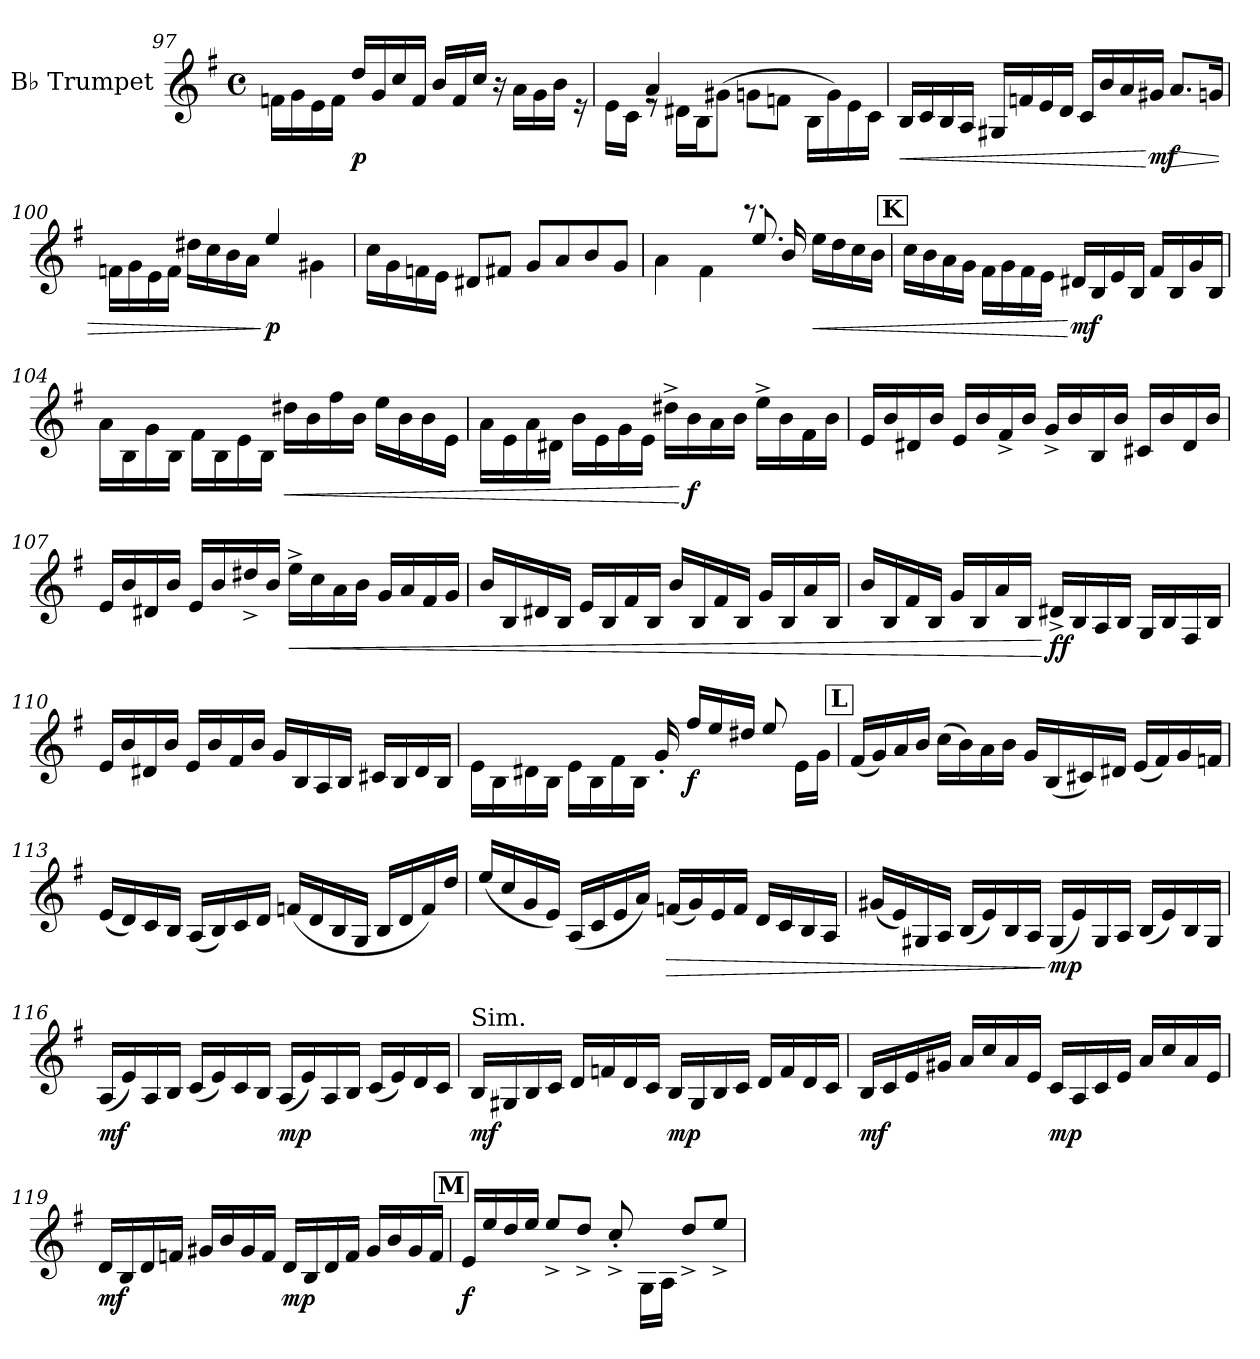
**kern	**dynam
*part1	*part1
*staff1	*staff1
*I"B♭ Trumpet	*
*I'B♭ Tpt.	*
*clefG2	*
*ITrd1c2	*
*k[b-]	*
*M4/4	*
*met(c)	*
=97	=97
16e-X\LL	.
16f\	.
16d\	.
16e-\JJ	.
!	!LO:DY:b
16cc/LL	p
16f/	.
16b-/	.
16e-/JJ	.
16a/LL	.
16e-/	.
16b-/JJ	.
16r	.
16g\LL	.
16f\	.
16a\JJ	.
16re	.
=98	=98
*^	*
16d\LL	8ryy	.
16B-\JJ	.	.
8re	4g'/	.
16c#X\LL	.	.
16A\J	.	.
(>8f#X\J	2ryy	.
8fn\L	.	.
8e-X\J	.	.
16A\LL	.	.
16f\)	.	.
16d\	8ryy	.
16B-\JJ	.	.
*v	*v	*
!!LO:LB:g=z
=99	=99
!	!LO:HP:b
16A/LL	<
16B-/	.
16A/	.
16G/JJ	.
16F#X/LL	.
16e-X/	.
16d/	.
16c/JJ	.
16B-/LL	.
16a/	.
16g/	.
!	!LO:DY:n=1:b
16f#X/JJ	[ mf
!	!LO:HP:b
8.g/L	>
16fn/Jk	.
=100	=100
*^	*
16e-X\LL	2ryy	.
16f\	.	.
16d\	.	.
16e-\JJ	.	.
16cc#X\LL	.	.
16b-\	.	.
16a\	.	.
16g\JJ	.	.
!	!	!LO:DY:n=1:b
4ryy	4dd/	] p
4f#X\	4ryy	.
*v	*v	*
=101	=101
16b-\LL	.
16f\	.
16e-X\	.
16d\JJ	.
8c#X/L	.
8en/J	.
8f/L	.
8g/	.
8a/	.
8f/J	.
=102	=102
*^	*
4g\	2ryy	.
4e\	.	.
8.r	8.dd/	.
16a/	4ryy	.
!	!	!LO:HP:b
16dd\LL	.	<
16cc\	.	.
16b-\	.	.
16a\JJ	16ryy	.
*v	*v	*
!!LO:LB:g=z
!!LO:REH:place=s1:a:B:fs=14:t=K
=103	=103
16b-\LL	.
16a\	.
16g\	.
16f\JJ	.
16e\LL	.
16f\	.
16e\	.
16d\JJ	.
!	!LO:DY:n=1:b
16c#X/LL	[ mf
16A/	.
16d/	.
16A/JJ	.
16e/LL	.
16A/	.
16f/	.
16A/JJ	.
=104	=104
16g\LL	.
16A\	.
16f\	.
16A\JJ	.
16e\LL	.
16A\	.
16d\	.
16A\JJ	.
!	!LO:HP:b
16cc#X\LL	<
16a\	.
16ee\	.
16a\JJ	.
16dd\LL	.
16a\	.
16a\	.
16d\JJ	.
=105	=105
16g\LL	.
16d\	.
16g\	.
16c#X\JJ	.
16a\LL	.
16d\	.
16f\	.
16d\JJ	.
16cc#X^\LL	.
!	!LO:DY:n=1:b
16a\	[ f
16g\	.
16a\JJ	.
16dd^\LL	.
16a\	.
16e\	.
16a\JJ	.
!!LO:LB:g=z
=106	=106
16d/LL	.
16a/	.
16c#X/	.
16a/JJ	.
16d/LL	.
16a/	.
16e^/	.
16a/JJ	.
16f^/LL	.
16a/	.
16A/	.
16a/JJ	.
16Bn/LL	.
16a/	.
16c#/	.
16a/JJ	.
=107	=107
16d/LL	.
16a/	.
16c#X/	.
16a/JJ	.
16d/LL	.
16a/	.
16cc#X^/	.
16a/JJ	.
!	!LO:HP:b
16dd^\LL	<
16b-\	.
16g\	.
16a\JJ	.
16f/LL	.
16g/	.
16e/	.
16f/JJ	.
=108	=108
16a/LL	.
16A/	.
16c#X/	.
16A/JJ	.
16d/LL	.
16A/	.
16e/	.
16A/JJ	.
16a/LL	.
16A/	.
16e/	.
16A/JJ	.
16f/LL	.
16A/	.
16g/	.
16A/JJ	.
!!LO:LB:g=z
=109	=109
16a/LL	.
16A/	.
16e/	.
16A/JJ	.
16f/LL	.
16A/	.
16g/	.
16A/JJ	.
*MM25	*
!	!LO:DY:n=1:b
16c#X^/LL	[ ff
*MM73	*
16A/	.
16G/	.
16A/JJ	.
16F/LL	.
16A/	.
16E/	.
16A/JJ	.
=110	=110
16d/LL	.
16a/	.
16c#X/	.
16a/JJ	.
16d/LL	.
16a/	.
16e/	.
16a/JJ	.
16f/LL	.
16A/	.
16G/	.
16A/JJ	.
16Bn/LL	.
16A/	.
16c#/	.
16A/JJ	.
=111	=111
*^	*
16d\LL	16ryy	.
*v	*v	*
16A\	.
16c#X\	.
16A\JJ	.
16d\LL	.
16A\	.
16e\	.
16A\JJ	.
16f'/	.
*^	*
!	!	!LO:DY:b
16ryy	16ee/LL	f
16ryy	16dd/	.
16ryy	16cc#X/JJ	.
8ryy	8dd/	.
16d\LL	8ryy	.
16f\JJ	.	.
*v	*v	*
!!LO:PB:g=z
!!LO:REH:place=s1:a:B:fs=14:t=L
=112	=112
(16e/LL	.
16f/)	.
16g/	.
16a/JJ	.
(16b-\LL	.
16a\)	.
16g\	.
16a\JJ	.
16f/LL	.
(16A/	.
16Bn/)	.
16c#X/JJ	.
(16d/LL	.
16e/)	.
16f/	.
16e-X/JJ	.
=113	=113
(16d/LL	.
16c/)	.
16B-/	.
16A/JJ	.
(16G/LL	.
16A/)	.
16B-/	.
16c/JJ	.
(16e-X/LL	.
16c/	.
16A/	.
16F/JJ	.
16A/LL	.
16c/	.
16e-/)	.
16cc/JJ	.
=114	=114
(16dd/LL	.
16b-/	.
16f/	.
16d/JJ)	.
(16G/LL	.
16B-/	.
16d/	.
16g/JJ)	.
!	!LO:HP:b
(16e-X/LL	>
16f/)	.
16d/	.
16e-/JJ	.
16c/LL	.
16B-/	.
16A/	.
16G/JJ	.
!!LO:LB:g=z
=115	=115
(16f#X/LL	.
16d/)	.
16F#X/	.
16G/JJ	.
(16A/LL	.
16d/)	.
16A/	.
16G/JJ	.
!	!LO:DY:n=1:b
(16F#/LL	] mp
16d/)	.
16F#/	.
16G/JJ	.
(16A/LL	.
16d/)	.
16A/	.
16F#/JJ	.
=116	=116
!	!LO:DY:b
(16G/LL	mf
16d/)	.
16G/	.
16A/JJ	.
(16B-/LL	.
16d/)	.
16B-/	.
16A/JJ	.
!	!LO:DY:b
(16G/LL	mp
16d/)	.
16G/	.
16A/JJ	.
(16B-/LL	.
16d/)	.
16c/	.
16B-/JJ	.
=117	=117
!LO:TX:a:t=Sim.	!
!	!LO:DY:b
16A/LL	mf
16F#X/	.
16A/	.
16B-/JJ	.
16c/LL	.
16e-X/	.
16c/	.
16B-/JJ	.
!	!LO:DY:b
16A/LL	mp
16F#/	.
16A/	.
16B-/JJ	.
16c/LL	.
16e-/	.
16c/	.
16B-/JJ	.
!!LO:LB:g=z
=118	=118
!	!LO:DY:b
16A/LL	mf
16B-/	.
16d/	.
16f#X/JJ	.
16g/LL	.
16b-/	.
16g/	.
16d/JJ	.
!	!LO:DY:b
16B-/LL	mp
16G/	.
16B-/	.
16d/JJ	.
16g/LL	.
16b-/	.
16g/	.
16d/JJ	.
=119	=119
!	!LO:DY:b
16c/LL	mf
16A/	.
16c/	.
16e-X/JJ	.
16f#X/LL	.
16a/	.
16f#/	.
16e-/JJ	.
!	!LO:DY:b
16c/LL	mp
16A/	.
16c/	.
16e-/JJ	.
16f#/LL	.
16a/	.
16f#/	.
16e-/JJ	.
!!LO:REH:place=s1:a:B:fs=14:t=M
=120	=120
*^	*
!	!	!LO:DY:b
16d/LL	4ryy	f
16dd/	.	.
16cc/	.	.
16dd/JJ	.	.
8ryy	8dd^/L	.
8ryy	8cc^/J	.
8ryy	8b-'^/	.
16F\LL	8ryy	.
16G\JJ	.	.
8ryy	8cc^/L	.
8ryy	8dd^/J	.
*v	*v	*
=	=
*-	*-
